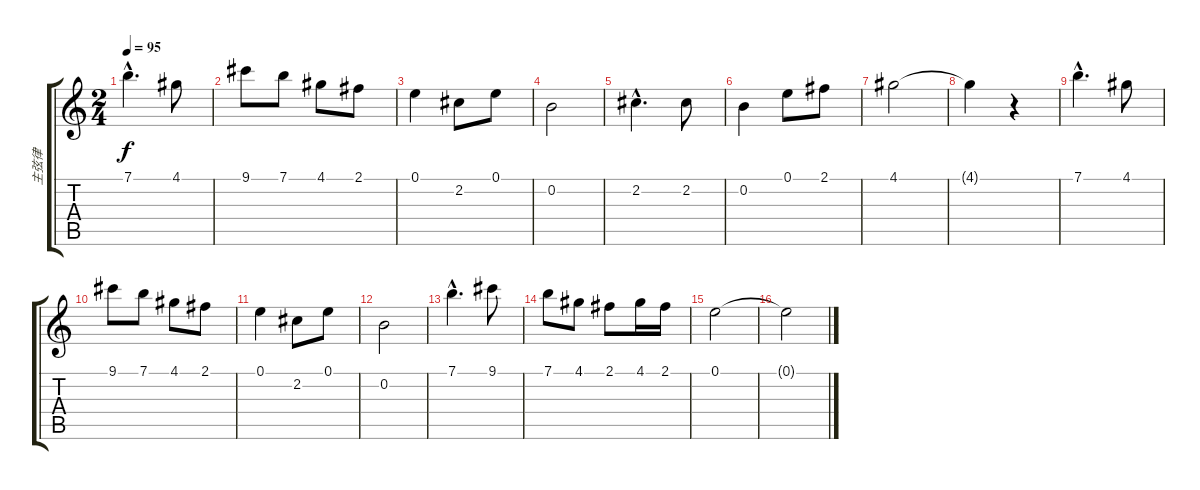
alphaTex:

\track ("主弦律" "主弦律") {instrument acousticguitarnylon}
\staff {score tabs}
\tuning (E4 B3 G3 D3 A2 E2) {hide}
\ts (2 4)
\tempo 95
\clef g2
\ks c
7.1{hac}.4{d dy f instrument acousticguitarnylon} 4.1.8 |
9.1.8 7.1.8 4.1.8 2.1.8 |
0.1.4 2.2.8 0.1.8 |
0.2.2 |
2.2{hac}.4{d} 2.2.8 |
0.2.4 0.1.8 2.1.8 |
4.1.2 |
4.1{t}.4 r.4 |
7.1{hac}.4{d} 4.1.8 |
9.1.8 7.1.8 4.1.8 2.1.8 |
0.1.4 2.2.8 0.1.8 |
0.2.2 |
7.1{hac}.4{d} 9.1.8 |
7.1.8 4.1.8 2.1.8 4.1.16 2.1.16 |
0.1.2 |
0.1{t}.2
